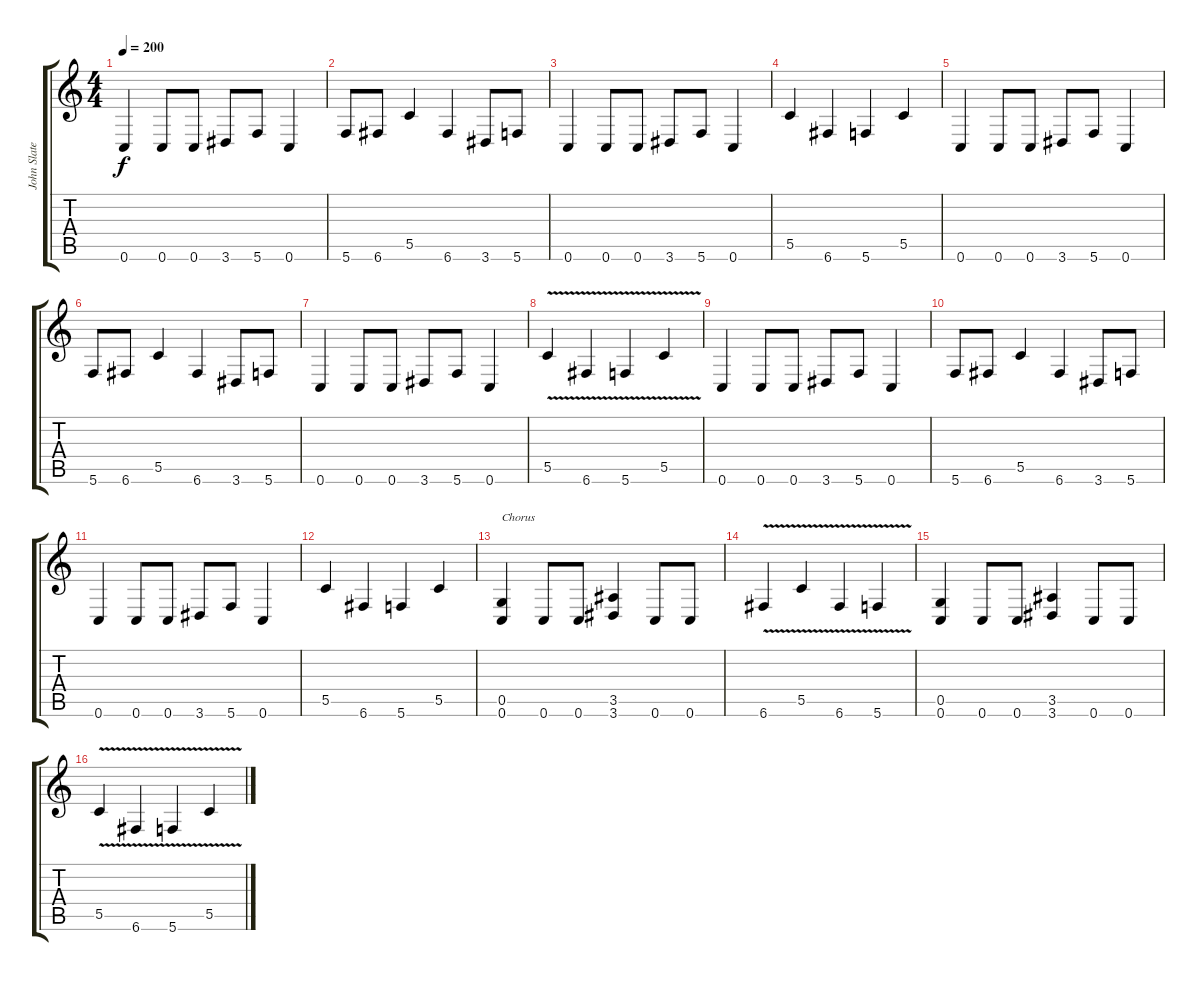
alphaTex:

\track ("John Slater" "John Slate") {instrument distortionguitar}
\staff {score tabs}
\tuning (D4 A3 F3 C3 G2 C2) {hide}
\ts (4 4)
\tempo 200
\clef g2
\ks c
0.6.4{dy f} 0.6.8 0.6.8 3.6.8 5.6.8 0.6.4 |
5.6.8 6.6.8 5.5.4 6.6.4 3.6.8 5.6.8 |
0.6.4 0.6.8 0.6.8 3.6.8 5.6.8 0.6.4 |
5.5.4 6.6.4 5.6.4 5.5.4 |
0.6.4 0.6.8 0.6.8 3.6.8 5.6.8 0.6.4 |
5.6.8 6.6.8 5.5.4 6.6.4 3.6.8 5.6.8 |
0.6.4 0.6.8 0.6.8 3.6.8 5.6.8 0.6.4 |
5.5{v}.4 6.6{v}.4 5.6{v}.4 5.5{v}.4 |
0.6.4 0.6.8 0.6.8 3.6.8 5.6.8 0.6.4 |
5.6.8 6.6.8 5.5.4 6.6.4 3.6.8 5.6.8 |
0.6.4 0.6.8 0.6.8 3.6.8 5.6.8 0.6.4 |
5.5.4 6.6.4 5.6.4 5.5.4 |
(0.5 0.6).4{txt "Chorus"} 0.6.8 0.6.8 (3.5 3.6).4 0.6.8 0.6.8 |
6.6{v}.4 5.5{v}.4 6.6{v}.4 5.6{v}.4 |
(0.5 0.6).4 0.6.8 0.6.8 (3.5 3.6).4 0.6.8 0.6.8 |
5.5{v}.4 6.6{v}.4 5.6{v}.4 5.5{v}.4
